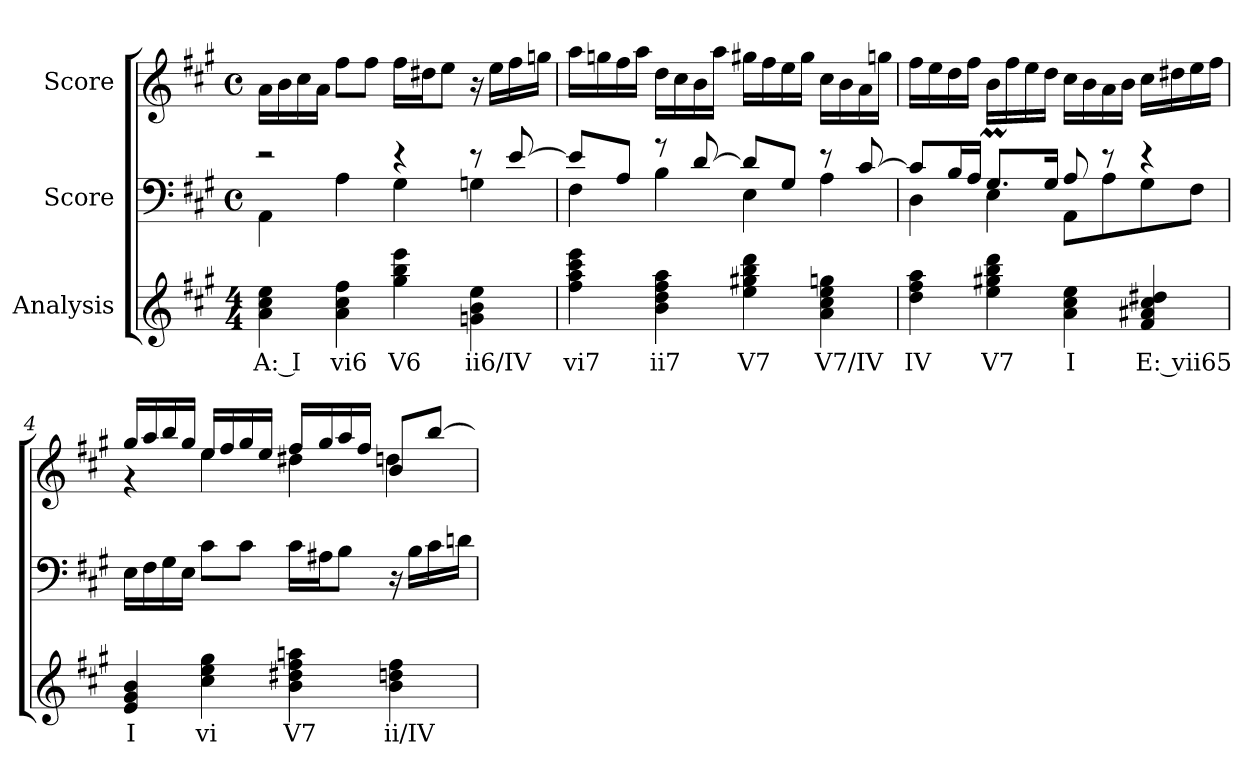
**kern	**text	**kern	**kern
*part3	*part3	*part2	*part1
*staff3	*staff3	*staff2	*staff1
*I"Analysis	*	*I"Score	*I"Score
*	*	*clefF4	*clefG2
*k[f#c#g#]	*	*k[f#c#g#]	*k[f#c#g#]
*M4/4	*	*M4/4	*M4/4
*	*	*met(c)	*met(c)
*MM60	*	*MM60	*MM60
=1	=1	=1	=1
*	*	*^	*
4a 4cc# 4ee	A: I	2r	4AA\	16a\LL
.	.	.	.	16b\
.	.	.	.	16cc#\
.	.	.	.	16a\JJ
4a 4cc# 4ff#	vi6	.	4A\	8ff#\L
.	.	.	.	8ff#\J
4gg# 4bb 4eee	V6	4r	4G#\	16ff#\LL
.	.	.	.	16dd#X\J
.	.	.	.	8ee\J
4gn 4b 4ee	ii6/IV	8r	4Gn\	16r
.	.	.	.	16ee\LL
.	.	[8e/	.	16ff#\
.	.	.	.	16ggn\JJ
=2	=2	=2	=2	=2
4ff# 4aa 4ccc# 4eee	vi7	8e/L]	4F#\	16aa\LL
.	.	.	.	16ggn\
.	.	8A/J	.	16ff#\
.	.	.	.	16aa\JJ
4b 4dd 4ff# 4aa	ii7	8r	4B\	16dd\LL
.	.	.	.	16cc#\
.	.	[8d/	.	16b\
.	.	.	.	16aa\JJ
4ee 4gg#X 4bb 4ddd	V7	8d/L]	4E\	16gg#X\LL
.	.	.	.	16ff#\
.	.	8G#/J	.	16ee\
.	.	.	.	16gg#\JJ
4a 4cc# 4ee 4ggn	V7/IV	8r	4A\	16cc#\LL
.	.	.	.	16b\
.	.	[8c#/	.	16a\
.	.	.	.	16ggn\JJ
!!LO:LB:g=z
=3	=3	=3	=3	=3
4dd 4ff# 4aa	IV	8c#/L]	4D\	16ff#\LL
.	.	.	.	16ee\
.	.	16B/L	.	16dd\
.	.	16A/JJ	.	16ff#\JJ
4ee 4gg#X 4bb 4ddd	V7	8.G#m/L	4E\	16b\LL
.	.	.	.	16ff#\
.	.	.	.	16ee\
.	.	16G#/Jk	.	16dd\JJ
4a 4cc# 4ee	I	8A/	8AA\L	16cc#\LL
.	.	.	.	16b\
.	.	8r	8A\	16a\
.	.	.	.	16b\JJ
4f# 4a#X 4cc# 4dd#X	E: vii65	4r	8G#\	16cc#\LL
.	.	.	.	16dd#X\
.	.	.	8F#\J	16ee\
.	.	.	.	16ff#\JJ
*	*	*v	*v	*
=4	=4	=4	=4
*	*	*	*^
4e 4g# 4b	I	16E\LL	16gg#/LL	4r
.	.	16F#\	16aa/	.
.	.	16G#\	16bb/	.
.	.	16E\JJ	16gg#/JJ	.
4cc# 4ee 4gg#	vi	8c#\L	16ee/LL	4ee\
.	.	.	16ff#/	.
.	.	8c#\J	16gg#/	.
.	.	.	16ee/JJ	.
4b 4dd#X 4ff# 4aan	V7	16c#\LL	16ff#/LL	4dd#X\
.	.	16A#X\J	16gg#/	.
.	.	8B\J	16aa/	.
.	.	.	16ff#/JJ	.
4b 4ddn 4ff#	ii/IV	16r	8b/L	4ddn\
.	.	16B\LL	.	.
.	.	16c#\	[8bb/J	.
.	.	16dn\JJ	.	.
*	*	*	*v	*v
=	=	=	=
*-	*-	*-	*-
